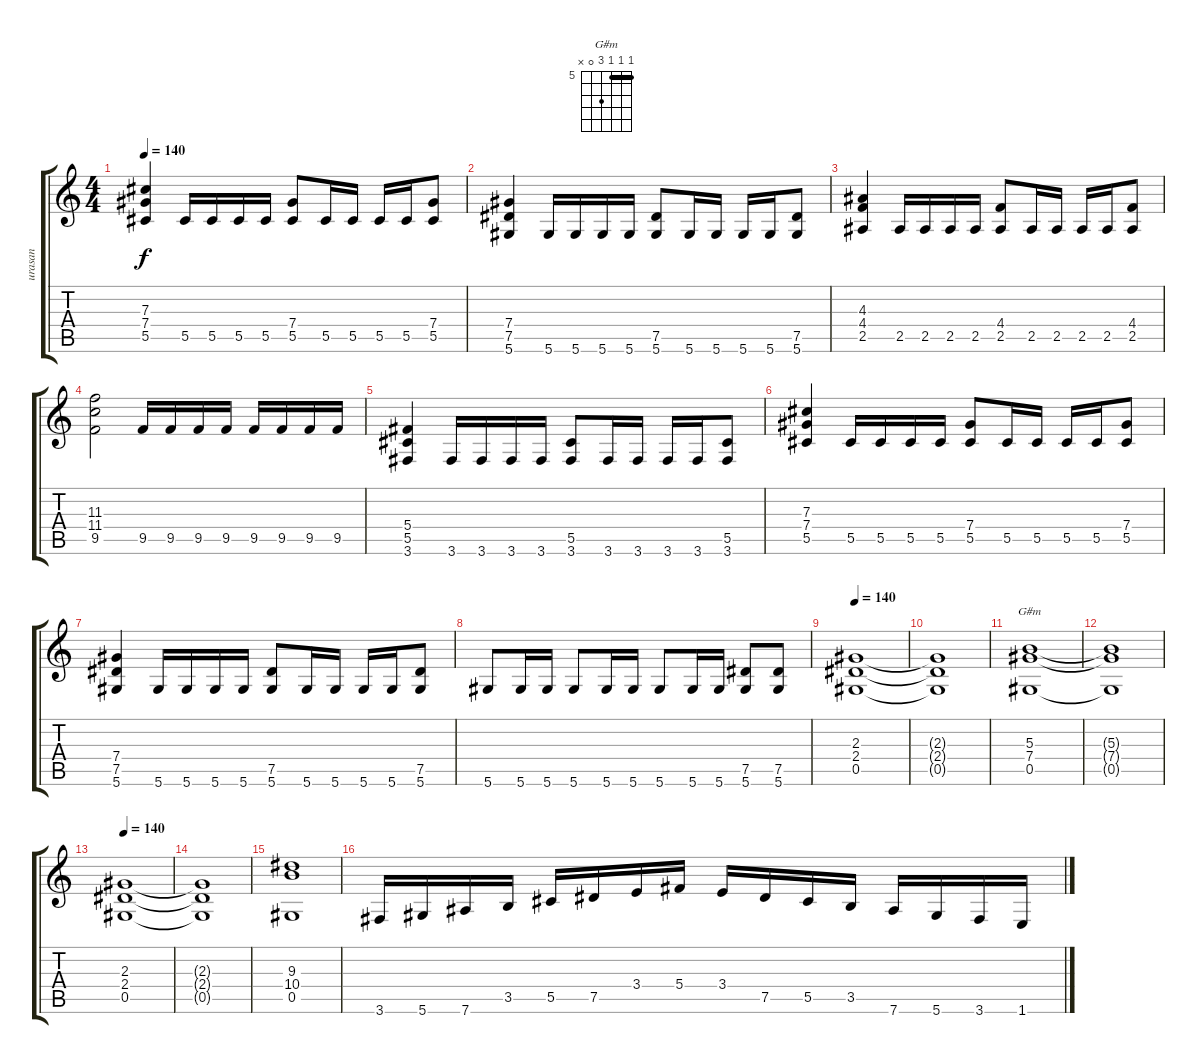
\track ("urasan" "urasan") {instrument distortionguitar}
\staff {score tabs}
\tuning (Eb4 Bb3 Gb3 Db3 Ab2 Eb2) {hide}
\chord ("G#m" 5 5 5 7 0 x) {firstfret 5 barre 5}
\ts (4 4)
\tempo 140
\clef g2
\ks aminor
(7.3 7.4 5.5).4{dy f} 5.5.16 5.5.16 5.5.16 5.5.16 (7.4 5.5).8 5.5.16 5.5.16 5.5.16 5.5.16 (7.4 5.5).8 |
(7.4 7.5 5.6).4 5.6.16 5.6.16 5.6.16 5.6.16 (7.5 5.6).8 5.6.16 5.6.16 5.6.16 5.6.16 (7.5 5.6).8 |
(4.3 4.4 2.5).4 2.5.16 2.5.16 2.5.16 2.5.16 (4.4 2.5).8 2.5.16 2.5.16 2.5.16 2.5.16 (4.4 2.5).8 |
(11.3 11.4 9.5).2 9.5.16 9.5.16 9.5.16 9.5.16 9.5.16 9.5.16 9.5.16 9.5.16 |
(5.4 5.5 3.6).4 3.6.16 3.6.16 3.6.16 3.6.16 (5.5 3.6).8 3.6.16 3.6.16 3.6.16 3.6.16 (5.5 3.6).8 |
(7.3 7.4 5.5).4 5.5.16 5.5.16 5.5.16 5.5.16 (7.4 5.5).8 5.5.16 5.5.16 5.5.16 5.5.16 (7.4 5.5).8 |
(7.4 7.5 5.6).4 5.6.16 5.6.16 5.6.16 5.6.16 (7.5 5.6).8 5.6.16 5.6.16 5.6.16 5.6.16 (7.5 5.6).8 |
5.6.8 5.6.16 5.6.16 5.6.8 5.6.16 5.6.16 5.6.8 5.6.16 5.6.16 (7.5 5.6).8 (7.5 5.6).8 |
\tempo 140
(2.3 2.4 0.5).1 |
(2.3{t} 2.4{t} 0.5{t}).1 |
(5.3 7.4 0.5).1{ch "G#m"} |
(5.3{t} 7.4{t} 0.5{t}).1 |
\tempo 140
(2.3 2.4 0.5).1 |
(2.3{t} 2.4{t} 0.5{t}).1 |
(9.3 10.4 0.5).1 |
3.6.16 5.6.16 7.6.16 3.5.16 5.5.16 7.5.16 3.4.16 5.4.16 3.4.16 7.5.16 5.5.16 3.5.16 7.6.16 5.6.16 3.6.16 1.6.16
